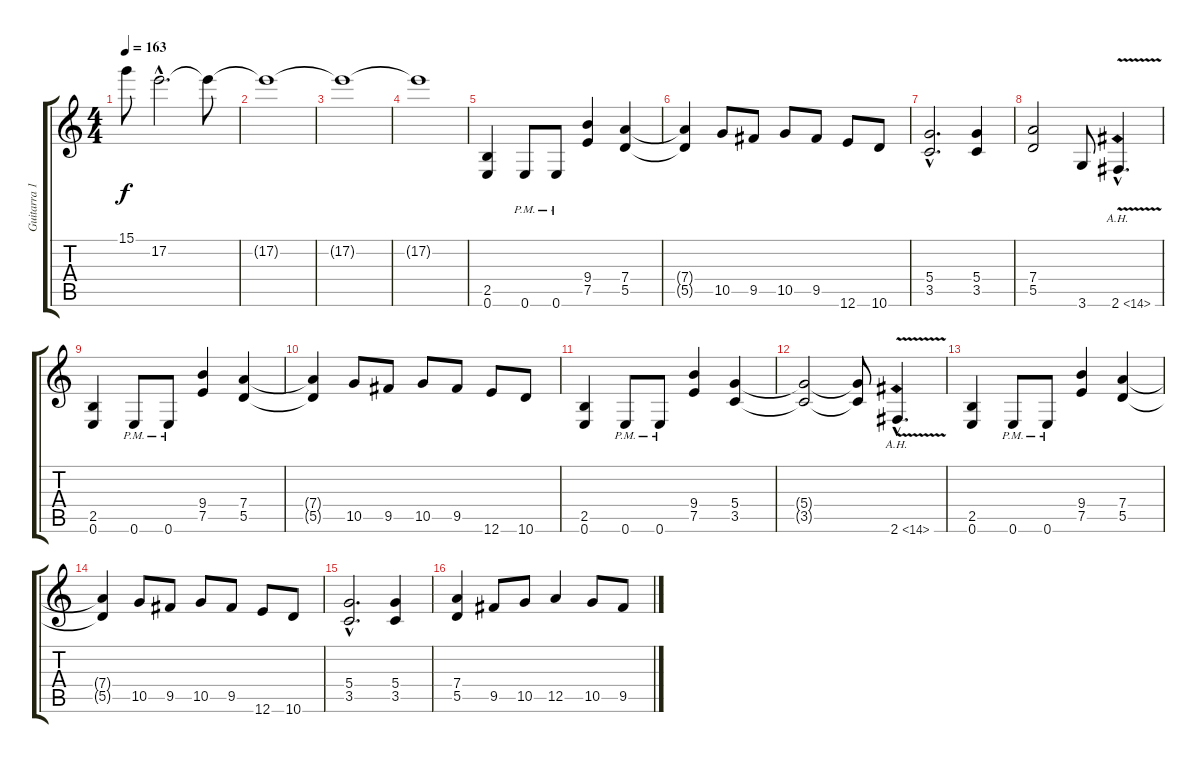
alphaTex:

\track ("Guitarra 1" "Guitarra 1") {instrument distortionguitar}
\staff {score tabs}
\tuning (E4 B3 G3 D3 A2 E2) {hide}
\ts (4 4)
\tempo 163
\clef g2
\ks c
15.1.8{dy f} 17.2{hac}.2{d volume 4} 17.2{t}.8 |
17.2{t}.1 |
17.2{t}.1 |
17.2{t}.1 |
(2.5 0.6).4{volume 14 instrument distortionguitar} 0.6{pm}.8 0.6{pm}.8 (9.4 7.5).4 (7.4 5.5).4 |
(7.4{t} 5.5{t}).4 10.5.8 9.5.8 10.5.8 9.5.8 12.6.8 10.6.8 |
(5.4{hac} 3.5{hac}).2{d} (5.4 3.5).4 |
(7.4 5.5).2 3.6.8 2.6{ah 12 v hac}.4{d instrument guitarharmonics} |
(2.5 0.6).4{instrument distortionguitar} 0.6{pm}.8 0.6{pm}.8 (9.4 7.5).4 (7.4 5.5).4 |
(7.4{t} 5.5{t}).4 10.5.8 9.5.8 10.5.8 9.5.8 12.6.8 10.6.8 |
(2.5 0.6).4 0.6{pm}.8 0.6{pm}.8 (9.4 7.5).4 (5.4 3.5).4 |
(5.4{t} 3.5{t}).2 (5.4{t} 3.5{t}).8 2.6{ah 12 v hac}.4{d instrument guitarharmonics} |
(2.5 0.6).4{instrument distortionguitar} 0.6{pm}.8 0.6{pm}.8 (9.4 7.5).4 (7.4 5.5).4 |
(7.4{t} 5.5{t}).4 10.5.8 9.5.8 10.5.8 9.5.8 12.6.8 10.6.8 |
(5.4{hac} 3.5{hac}).2{d} (5.4 3.5).4 |
(7.4 5.5).4 9.5.8 10.5.8 12.5.4 10.5.8 9.5.8
